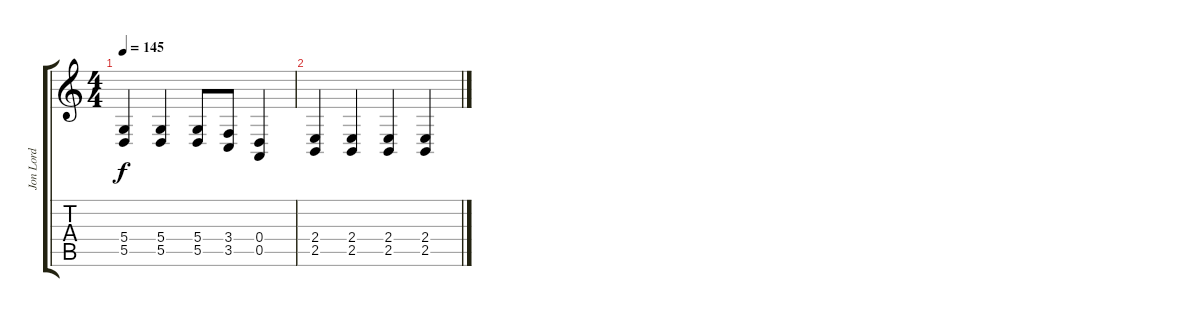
\track ("Jon Lord" "Jon Lord") {instrument drawbarorgan}
\staff {score tabs}
\tuning (E4 B3 G3 D3 A2 E2) {hide}
\ts (4 4)
\tempo 145
\clef g2
\ks c
(5.4 5.5).4{dy f} (5.4 5.5).4 (5.4 5.5).8 (3.4 3.5).8 (0.4 0.5).4 |
(2.4 2.5).4 (2.4 2.5).4 (2.4 2.5).4 (2.4 2.5).4
